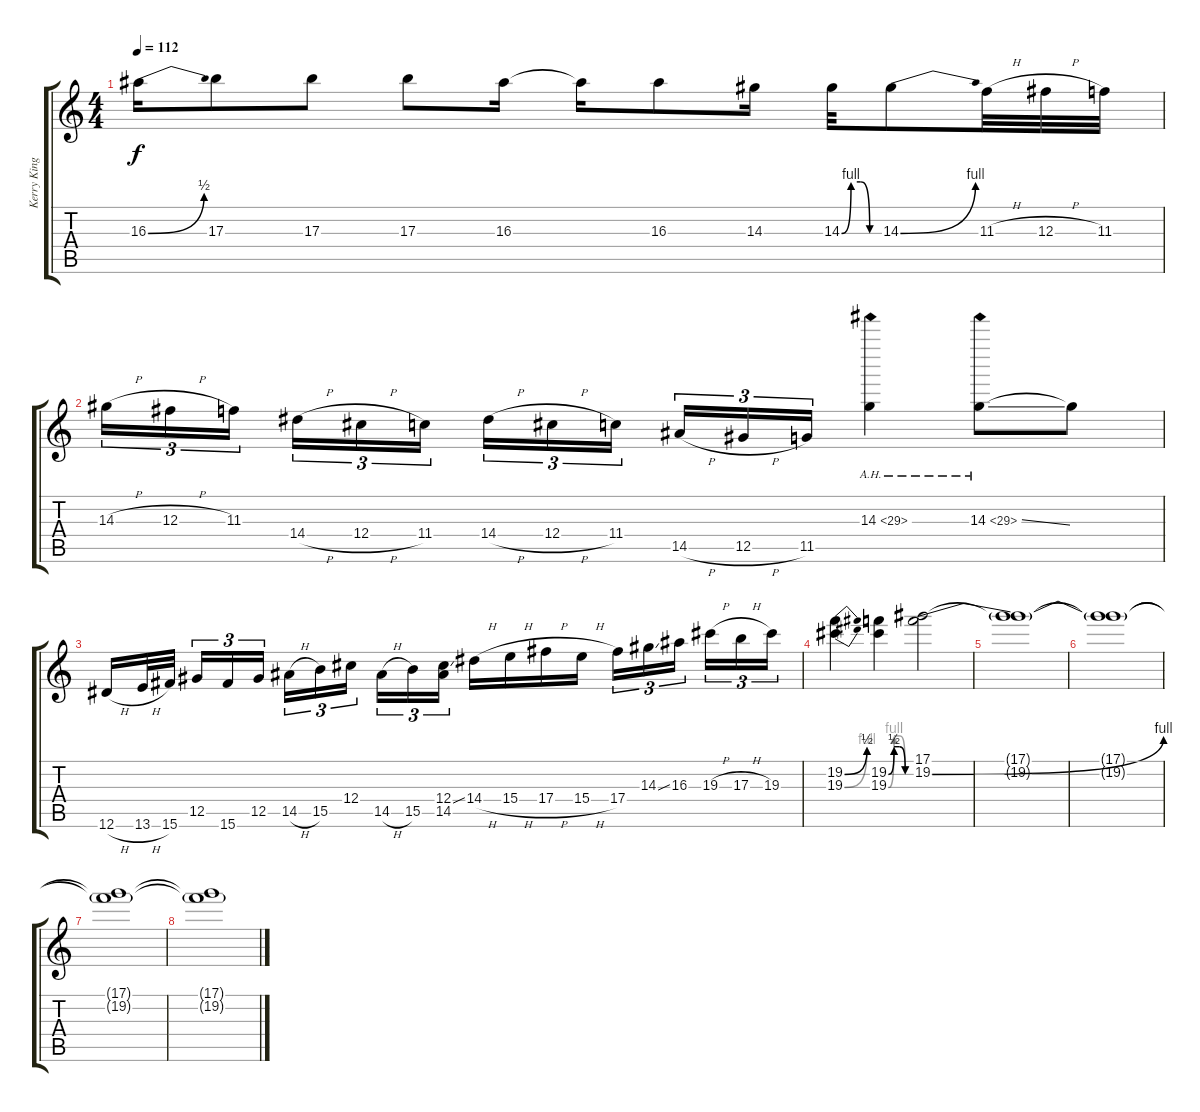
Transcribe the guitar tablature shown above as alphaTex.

\track ("Kerry King" "Kerry King") {instrument distortionguitar}
\staff {score tabs}
\tuning (Eb4 Bb3 Gb3 Db3 Ab2 Eb2) {hide}
\ts (4 4)
\tempo 112
\clef g2
\ks c
16.3{be (bend 0 0 60 2)}.16{dy f} 17.3.8 17.3.8 17.3.8 16.3.16 16.3{t}.16 16.3.8 14.3.16 14.3{be (custom 0 0 15 4 30 4 45 0 60 0)}.32 14.3{be (bend 0 0 60 4)}.8 11.3{h}.32 12.3{h}.32 11.3.32 |
14.3{h}.16{tu (3 2)} 12.3{h}.16{tu (3 2)} 11.3.16{tu (3 2)} 14.4{h}.16{tu (3 2)} 12.4{h}.16{tu (3 2)} 11.4.16{tu (3 2)} 14.4{h}.16{tu (3 2)} 12.4{h}.16{tu (3 2)} 11.4.16{tu (3 2)} 14.5{h}.16{tu (3 2)} 12.5{h}.16{tu (3 2)} 11.5.16{tu (3 2)} 14.3{ah 15}.4 14.3{ah 15 ss}.8 14.3{t}.8 |
12.6{h}.16 13.6{h}.32 15.6.32 12.5.16{tu (3 2)} 15.6.16{tu (3 2)} 12.5.16{tu (3 2)} 14.5{h}.16{tu (3 2)} 15.5.16{tu (3 2)} 12.4.16{tu (3 2)} 14.5{h}.16{tu (3 2)} 15.5.16{tu (3 2)} (12.4{ss} 14.5).16{tu (3 2)} 14.4{h}.16 15.4{h}.16 17.4{h}.16 15.4{h}.16 17.4.16{tu (3 2)} 14.3{ss}.16{tu (3 2)} 16.3.16{tu (3 2)} 19.3{h}.16{tu (3 2)} 17.3{h}.16{tu (3 2)} 19.3.16{tu (3 2)} |
(19.2{be (bend 0 0 60 2)} 19.3{be (bend 0 0 60 4)}).4 (19.2{be (custom 0 0 15 2 30 2 45 0 60 0)} 19.3{be (custom 0 0 15 4 30 4 45 0 60 0)}).4 (17.1 19.2{be (bend 0 0 60 4)}).2 |
(17.1{t} 19.2{t}).1{volume 8} |
(17.1{t} 19.2{t}).1{volume 6} |
(17.1{t} 19.2{t}).1{volume 3} |
(17.1{t} 19.2{t}).1
